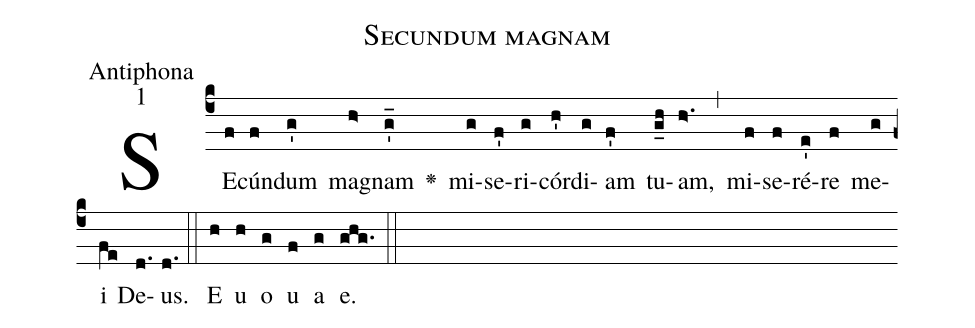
name:Secundum magnam;
office-part:Antiphona;
mode:1;
%%
(c4)SE(f)cún(f)dum(g') ma(h>)gnam(g_') <v>\greheightstar</v>() mi(g)se(f')ri(g)cór(h')di(g)am(f') tu(g_h)am,(h>.) (,) mi(f)se(f)ré(e')re(f) me(g)i(fe) De(d.)us.(d.) (::) E(h) u(h) o(g) u(f) a(g) e.(ghg.) (::)
